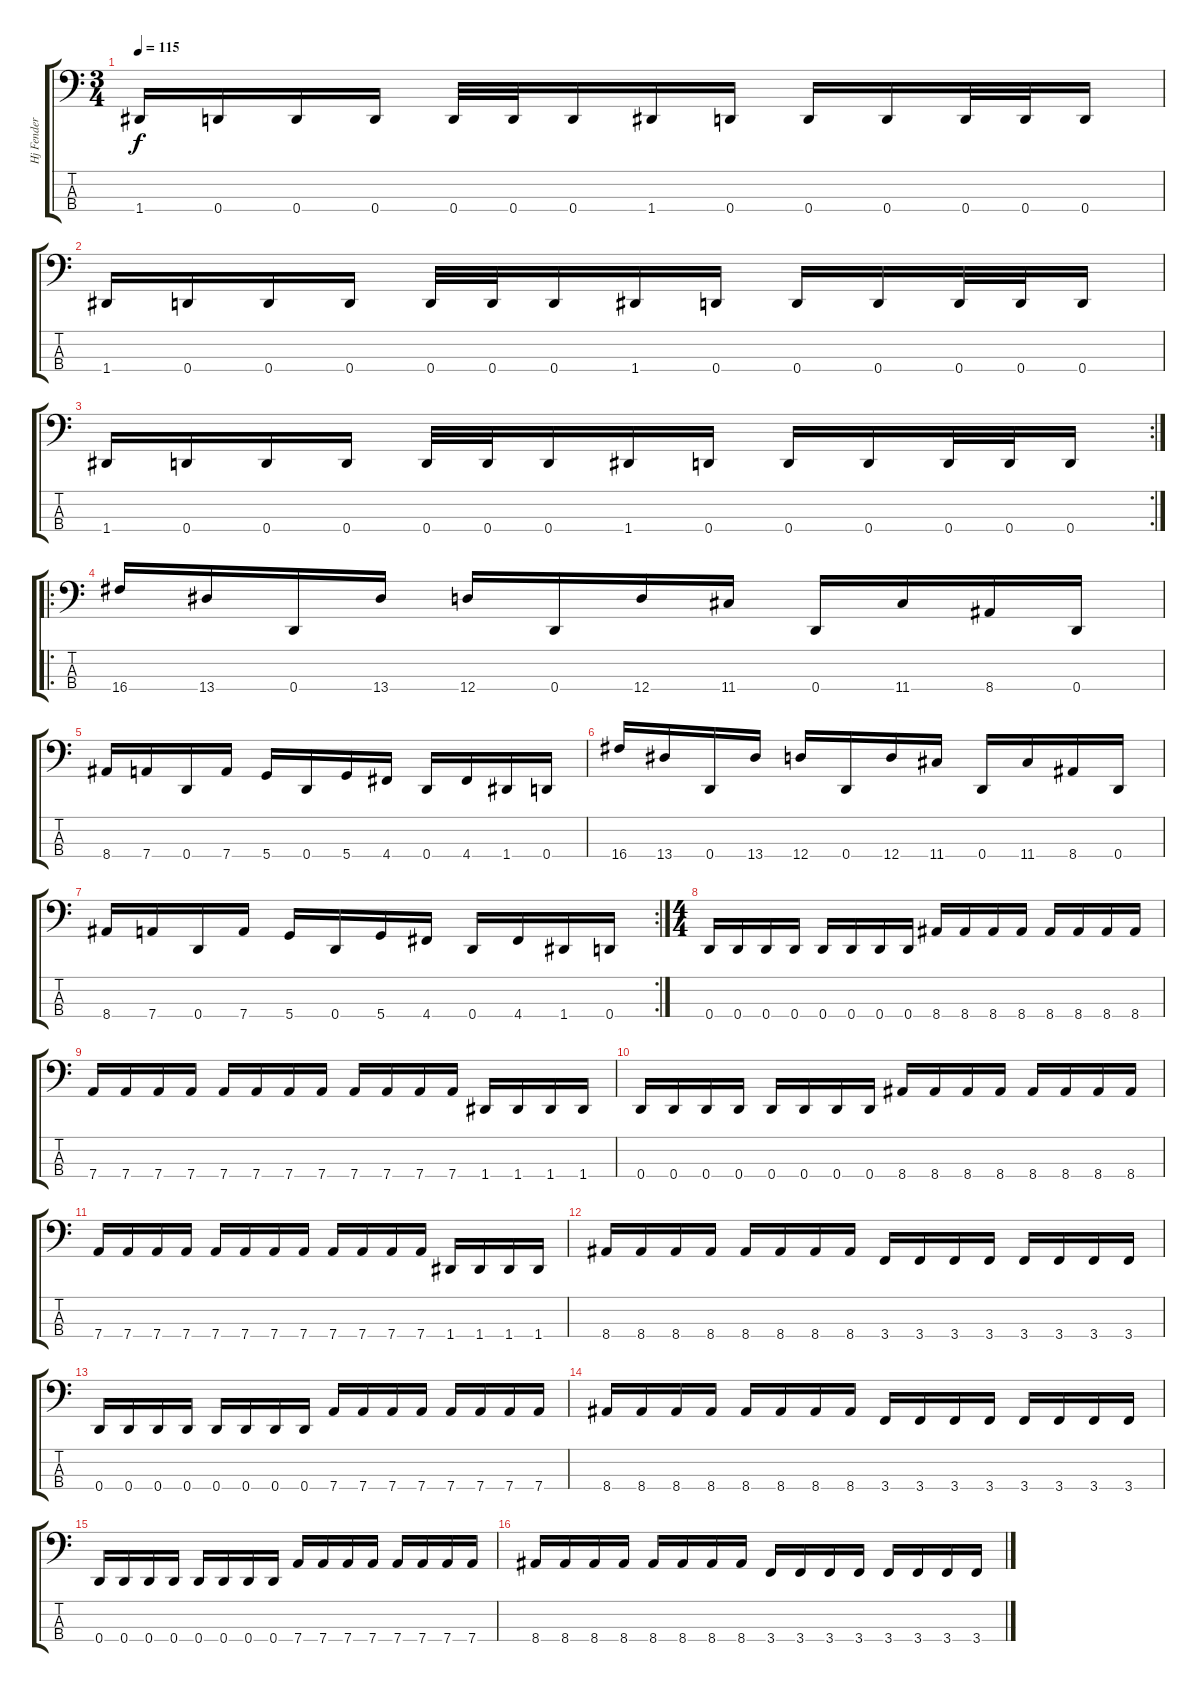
\track ("Hj Fender D-tune" "Hj Fender ") {instrument electricbassfinger}
\staff {score tabs}
\tuning (G2 D2 A1 D1) {hide}
\ts (3 4)
\tempo 115
\clef f4
\ks c
1.4.16{dy f} 0.4.16 0.4.16 0.4.16 0.4.32 0.4.32 0.4.16 1.4.16 0.4.16 0.4.16 0.4.16 0.4.32 0.4.32 0.4.16 |
1.4.16 0.4.16 0.4.16 0.4.16 0.4.32 0.4.32 0.4.16 1.4.16 0.4.16 0.4.16 0.4.16 0.4.32 0.4.32 0.4.16 |
\rc 2
1.4.16 0.4.16 0.4.16 0.4.16 0.4.32 0.4.32 0.4.16 1.4.16 0.4.16 0.4.16 0.4.16 0.4.32 0.4.32 0.4.16 |
\ro
16.4.16 13.4.16 0.4.16 13.4.16 12.4.16 0.4.16 12.4.16 11.4.16 0.4.16 11.4.16 8.4.16 0.4.16 |
8.4.16 7.4.16 0.4.16 7.4.16 5.4.16 0.4.16 5.4.16 4.4.16 0.4.16 4.4.16 1.4.16 0.4.16 |
16.4.16 13.4.16 0.4.16 13.4.16 12.4.16 0.4.16 12.4.16 11.4.16 0.4.16 11.4.16 8.4.16 0.4.16 |
\rc 2
8.4.16 7.4.16 0.4.16 7.4.16 5.4.16 0.4.16 5.4.16 4.4.16 0.4.16 4.4.16 1.4.16 0.4.16 |
\ts (4 4)
0.4.16 0.4.16 0.4.16 0.4.16 0.4.16 0.4.16 0.4.16 0.4.16 8.4.16 8.4.16 8.4.16 8.4.16 8.4.16 8.4.16 8.4.16 8.4.16 |
7.4.16 7.4.16 7.4.16 7.4.16 7.4.16 7.4.16 7.4.16 7.4.16 7.4.16 7.4.16 7.4.16 7.4.16 1.4.16 1.4.16 1.4.16 1.4.16 |
0.4.16 0.4.16 0.4.16 0.4.16 0.4.16 0.4.16 0.4.16 0.4.16 8.4.16 8.4.16 8.4.16 8.4.16 8.4.16 8.4.16 8.4.16 8.4.16 |
7.4.16 7.4.16 7.4.16 7.4.16 7.4.16 7.4.16 7.4.16 7.4.16 7.4.16 7.4.16 7.4.16 7.4.16 1.4.16 1.4.16 1.4.16 1.4.16 |
8.4.16 8.4.16 8.4.16 8.4.16 8.4.16 8.4.16 8.4.16 8.4.16 3.4.16 3.4.16 3.4.16 3.4.16 3.4.16 3.4.16 3.4.16 3.4.16 |
0.4.16 0.4.16 0.4.16 0.4.16 0.4.16 0.4.16 0.4.16 0.4.16 7.4.16 7.4.16 7.4.16 7.4.16 7.4.16 7.4.16 7.4.16 7.4.16 |
8.4.16 8.4.16 8.4.16 8.4.16 8.4.16 8.4.16 8.4.16 8.4.16 3.4.16 3.4.16 3.4.16 3.4.16 3.4.16 3.4.16 3.4.16 3.4.16 |
0.4.16 0.4.16 0.4.16 0.4.16 0.4.16 0.4.16 0.4.16 0.4.16 7.4.16 7.4.16 7.4.16 7.4.16 7.4.16 7.4.16 7.4.16 7.4.16 |
8.4.16 8.4.16 8.4.16 8.4.16 8.4.16 8.4.16 8.4.16 8.4.16 3.4.16 3.4.16 3.4.16 3.4.16 3.4.16 3.4.16 3.4.16 3.4.16
